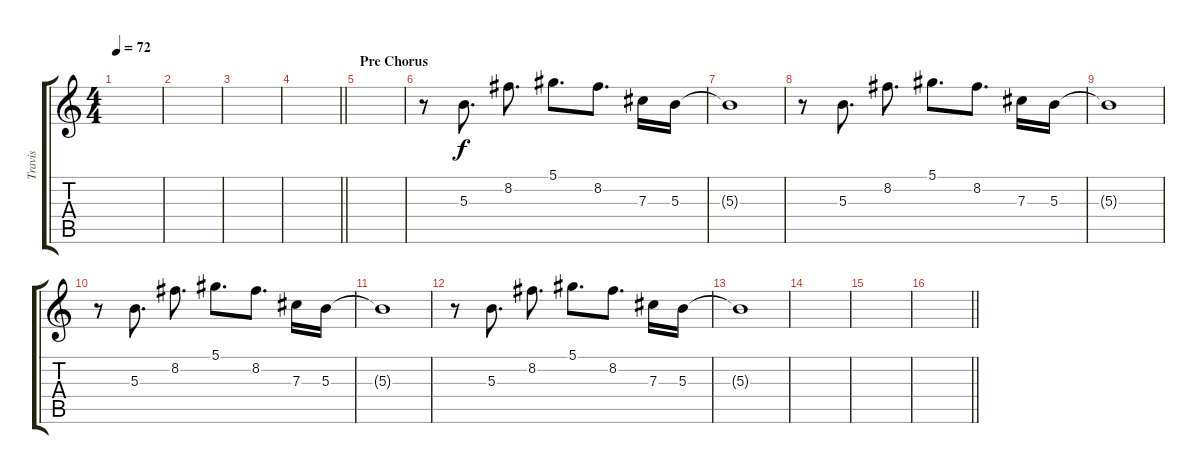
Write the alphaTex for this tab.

\track ("Travis" "Travis") {instrument acousticguitarsteel}
\staff {score tabs}
\tuning (Eb4 Bb3 Gb3 Db3 Ab2 Eb2) {hide}
\ts (4 4)
\tempo 72
\clef g2
\ks c
|
|
|
\barLineRight lightlight
|
\section ("" "Pre Chorus")
|
r.8 5.3.8{d} 8.2.8{d} 5.1.8{d} 8.2.8{d} 7.3.16 5.3.16 |
5.3{t}.1 |
r.8 5.3.8{d} 8.2.8{d} 5.1.8{d} 8.2.8{d} 7.3.16 5.3.16 |
5.3{t}.1 |
r.8 5.3.8{d} 8.2.8{d} 5.1.8{d} 8.2.8{d} 7.3.16 5.3.16 |
5.3{t}.1 |
r.8 5.3.8{d} 8.2.8{d} 5.1.8{d} 8.2.8{d} 7.3.16 5.3.16 |
5.3{t}.1 |
|
|
\barLineRight lightlight
